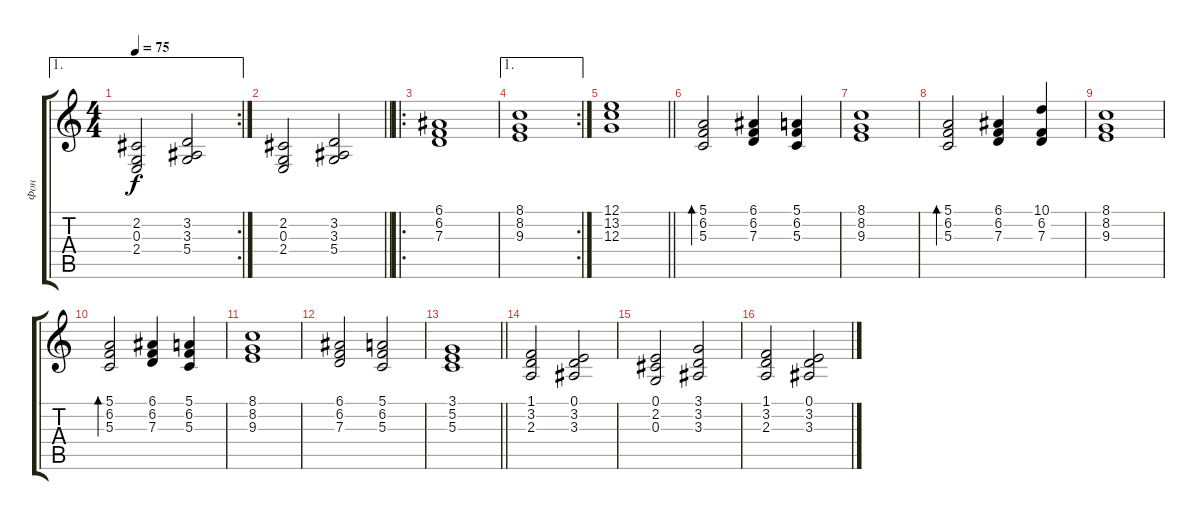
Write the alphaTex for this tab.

\track ("Фон" "Фон") {instrument pad3polysynth}
\staff {score tabs}
\tuning (E4 B3 G3 D3 A2 E2) {hide}
\ae 1
\rc 2
\ts (4 4)
\tempo 75
\clef g2
\ks c
(2.2 0.3 2.4).2{dy f} (3.2 3.3 5.4).2 |
\barLineRight lightlight
(2.2 0.3 2.4).2 (3.2 3.3 5.4).2 |
\ro
(6.1 6.2 7.3).1 |
\ae 1
\rc 2
(8.1 8.2 9.3).1 |
\barLineRight lightlight
(12.1 13.2 12.3).1 |
(5.1 6.2 5.3).2{bd 240} (6.1 6.2 7.3).4 (5.1 6.2 5.3).4 |
(8.1 8.2 9.3).1 |
(5.1 6.2 5.3).2{bd 240} (6.1 6.2 7.3).4 (10.1 6.2 7.3).4 |
(8.1 8.2 9.3).1 |
(5.1 6.2 5.3).2{bd 240} (6.1 6.2 7.3).4 (5.1 6.2 5.3).4 |
(8.1 8.2 9.3).1 |
(6.1 6.2 7.3).2 (5.1 6.2 5.3).2 |
\barLineRight lightlight
(3.1 5.2 5.3).1 |
(1.1 3.2 2.3).2 (0.1 3.2 3.3).2 |
(0.1 2.2 0.3).2 (3.1 3.2 3.3).2 |
(1.1 3.2 2.3).2 (0.1 3.2 3.3).2
